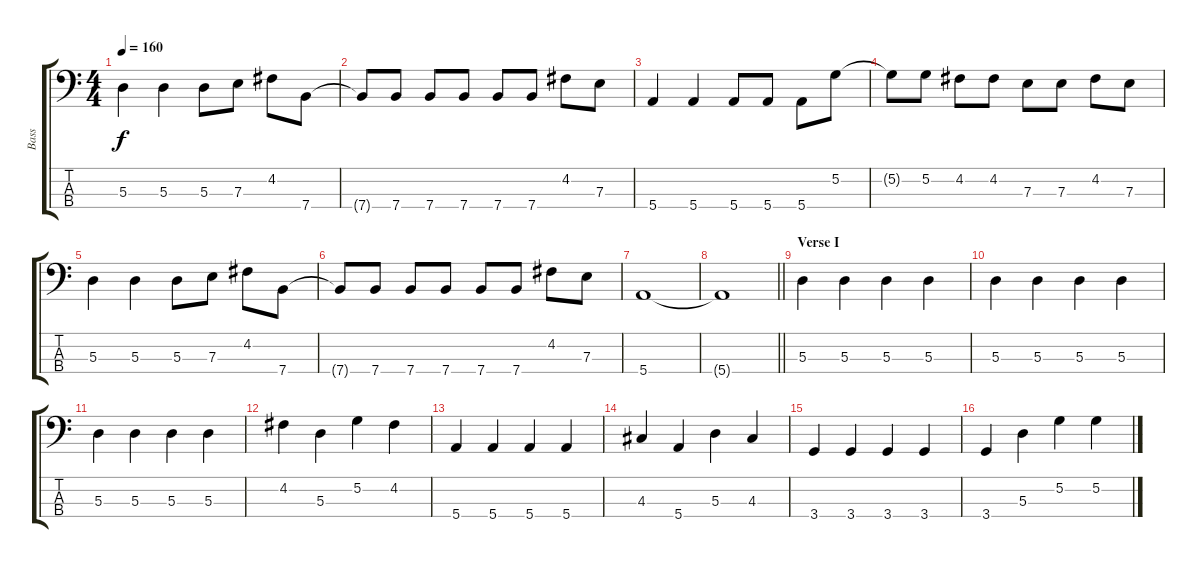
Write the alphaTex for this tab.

\track ("Bass" "Bass") {instrument electricbassfinger}
\staff {score tabs}
\tuning (G2 D2 A1 E1) {hide}
\ts (4 4)
\tempo 160
\clef f4
\ks c
5.3.4{dy f} 5.3.4 5.3.8 7.3.8 4.2.8 7.4.8 |
7.4{t}.8 7.4.8 7.4.8 7.4.8 7.4.8 7.4.8 4.2.8 7.3.8 |
5.4.4 5.4.4 5.4.8 5.4.8 5.4.8 5.2.8 |
5.2{t}.8 5.2.8 4.2.8 4.2.8 7.3.8 7.3.8 4.2.8 7.3.8 |
5.3.4 5.3.4 5.3.8 7.3.8 4.2.8 7.4.8 |
7.4{t}.8 7.4.8 7.4.8 7.4.8 7.4.8 7.4.8 4.2.8 7.3.8 |
5.4.1 |
\barLineRight lightlight
5.4{t}.1 |
\section ("" "Verse I")
5.3.4 5.3.4 5.3.4 5.3.4 |
5.3.4 5.3.4 5.3.4 5.3.4 |
5.3.4 5.3.4 5.3.4 5.3.4 |
4.2.4 5.3.4 5.2.4 4.2.4 |
5.4.4 5.4.4 5.4.4 5.4.4 |
4.3.4 5.4.4 5.3.4 4.3.4 |
3.4.4 3.4.4 3.4.4 3.4.4 |
3.4.4 5.3.4 5.2.4 5.2.4
